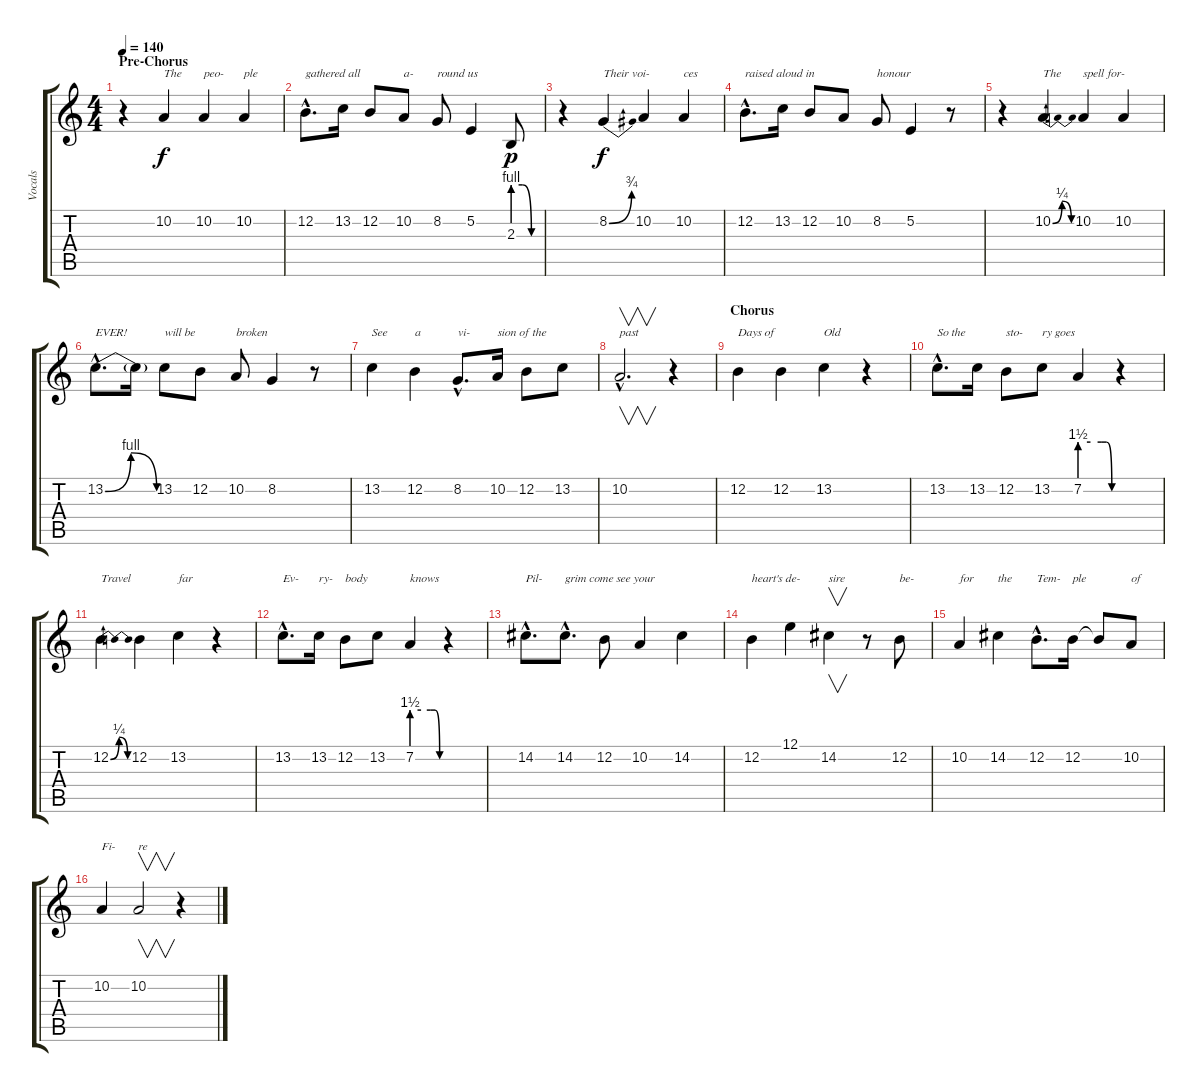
\track ("Vocals" "Vocals") {instrument lead8bassandlead}
\staff {score tabs}
\tuning (E4 B3 G3 D3 A2 E2) {hide}
\ts (4 4)
\section ("" "Pre-Chorus")
\tempo 140
\clef g2
\ks c
r.4{dy mp} 10.2.4{txt "The" dy f} 10.2.4{txt "peo-"} 10.2.4{txt "ple"} |
12.2{hac}.8{d txt "gathered all"} 13.2.16 12.2.8 10.2.8{txt "a-"} 8.2.8{txt "round us"} 5.2.4 2.3{be (custom 0 4 20 4 40 0 60 0)}.8{dy p} |
r.4 8.2{be (bend 0 0 60 3)}.4{txt "Their voi-" dy f} 10.2.4 10.2.4{txt "ces"} |
12.2{hac}.8{d txt "raised aloud in"} 13.2.16 12.2.8 10.2.8 8.2.8{txt "honour"} 5.2.4 r.8 |
r.4 10.2{be (bendrelease 0 0 30 1 30 1 60 0)}.4{txt "The"} 10.2.4{txt "spell for-"} 10.2.4 |
13.2{be (bendrelease 0 0 15 4 30 4 60 0) hac}.8{d txt "EVER!"} 13.2{t}.16 13.2.8{txt "will be"} 12.2.8 10.2.8{txt "broken"} 8.2.4 r.8 |
13.2.4{txt "See"} 12.2.4{txt "a"} 8.2{hac}.8{d txt "vi-"} 10.2.16{txt "sion of the"} 12.2.8 13.2.8 |
10.2{hac}.2{v d txt "past"} r.4 |
\section ("" "Chorus")
12.2.4{txt "Days of"} 12.2.4 13.2.4{txt "Old"} r.4 |
13.2{hac}.8{d txt "So the"} 13.2.16 12.2.8{txt "sto-"} 13.2.8{txt "ry goes"} 7.2{be (custom 0 6 20 6 40 6 50 6 60 0)}.4 r.4 |
12.2{be (bendrelease 0 0 30 1 30 1 60 0)}.4{txt "Travel"} 12.2.4 13.2.4{txt "far"} r.4 |
13.2{hac}.8{d txt "Ev-"} 13.2.16{txt "ry-"} 12.2.8{txt "body"} 13.2.8 7.2{be (custom 0 6 20 6 40 6 50 6 60 0)}.4{txt "knows"} r.4 |
14.2{hac}.8{d txt "Pil-"} 14.2{hac}.8{d txt "grim come see your"} 12.2.8 10.2.4 14.2.4 |
12.2.4{txt "heart's de-"} 12.1.4 14.2.4{v txt "sire"} r.8 12.2.8{txt "be-"} |
10.2.4{txt "for"} 14.2.4{txt "the"} 12.2{hac}.8{d txt "Tem-"} 12.2.16{txt "ple"} 12.2{t}.8 10.2.8{txt "of"} |
10.2.4{txt "Fi-"} 10.2.2{v txt "re"} r.4
